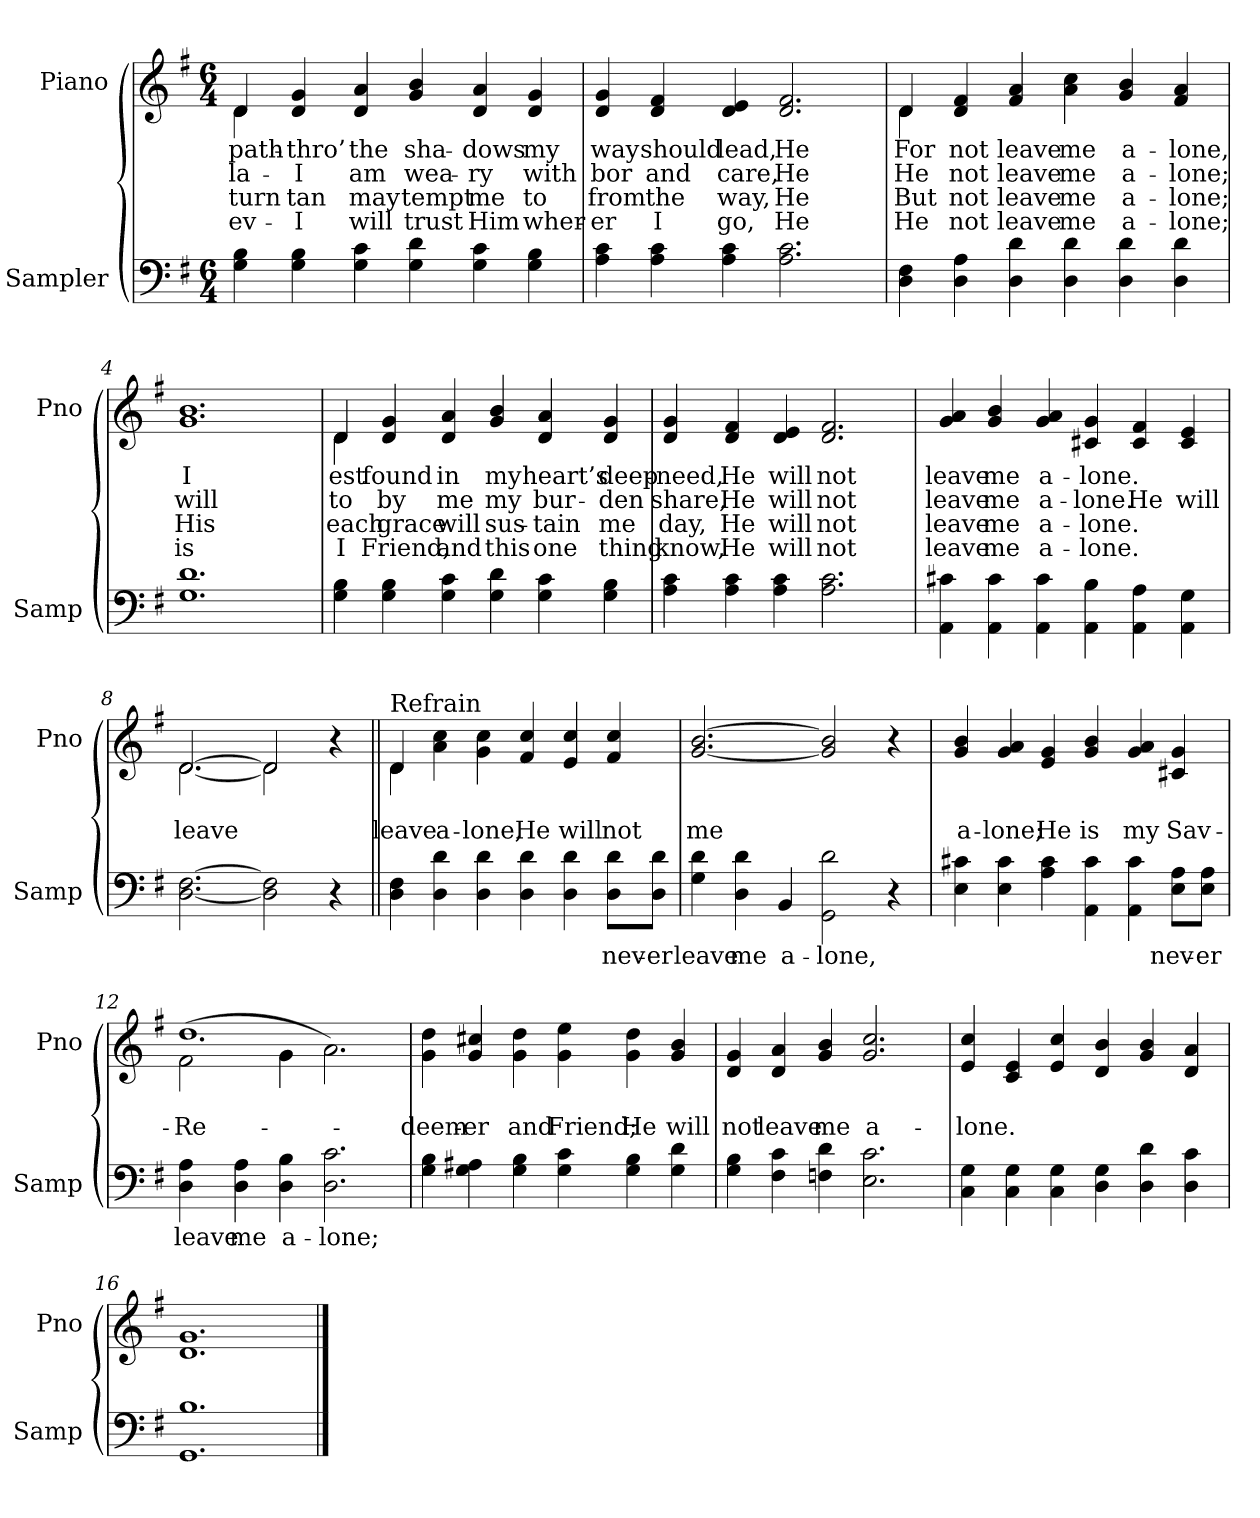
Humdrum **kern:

**kern	**text	**kern	**text	**text	**text	**text
*part2	*part2	*part1	*part1	*part1	*part1	*part1
*staff2	*staff2	*staff1	*staff1	*staff1	*staff1	*staff1
*I"Sampler	*	*I"Piano	*	*	*	*
*I'Samp	*	*I'Pno	*	*	*	*
*clefF4	*	*clefG2	*	*	*	*
*k[f#]	*	*k[f#]	*	*	*	*
*G:	*	*G:	*	*	*	*
*M6/4	*	*M6/4	*	*	*	*
=1	=1	=1	=1	=1	=1	=1
*	*	*^	*	*	*	*
4G 4B	.	4d/	4d	path-	la-	turn	-ev-
4G 4B	.	4d 4g	1ryy	thro’	I	-tan	I
4G 4c	.	4d 4a	.	the	am	may	will
4G 4d	.	4g 4b	.	sha-	wea-	tempt	trust
4G 4c	.	4d 4a	.	-dows	-ry	me	Him
4G 4B	.	4d 4g	4ryy	my	with	to	wher-
*	*	*v	*v	*	*	*	*
=2	=2	=2	=2	=2	=2	=2
4A 4c	.	4d 4g	-way	-bor	from	-er
4A 4c	.	4d 4f#	should	and	the	I
4A 4c	.	4d 4e	lead,	care,	way,	go,
2.A 2.c	.	2.d 2.f#	He	He	He	He
=3	=3	=3	=3	=3	=3	=3
*	*	*^	*	*	*	*
4D 4F#	.	4d/	4d	For	He	But	He
4D 4A	.	4d 4f#	1ryy	not	not	not	not
4D 4d	.	4f# 4a	.	leave	leave	leave	leave
4D 4d	.	4a 4cc	.	me	me	me	me
4D 4d	.	4g 4b	.	a-	a-	a-	a-
4D 4d	.	4f# 4a	4ryy	-lone,	-lone;	-lone;	-lone;
*	*	*v	*v	*	*	*	*
=4	=4	=4	=4	=4	=4	=4
1.G 1.d	.	1.g 1.b	I	will	His	is
=5	=5	=5	=5	=5	=5	=5
*	*	*^	*	*	*	*
4G 4B	.	4d/	4d	-est	to	each	I
4G 4B	.	4d 4g	1ryy	found	by	grace	Friend,
4G 4c	.	4d 4a	.	in	me	will	and
4G 4d	.	4g 4b	.	my	my	sus-	this
4G 4c	.	4d 4a	.	heart’s	bur-	-tain	one
4G 4B	.	4d 4g	4ryy	deep-	-den	me	thing
*	*	*v	*v	*	*	*	*
=6	=6	=6	=6	=6	=6	=6
4A 4c	.	4d 4g	need,	share,	day,	know,
4A 4c	.	4d 4f#	He	He	He	He
4A 4c	.	4d 4e	will	will	will	will
2.A 2.c	.	2.d 2.f#	not	not	not	not
=7	=7	=7	=7	=7	=7	=7
4AA 4c#X	.	4g 4a	leave	leave	leave	leave
4AA 4c#	.	4g 4b	me	me	me	me
4AA 4c#	.	4g 4a	a-	a-	a-	a-
4AA 4B	.	4c#X 4g	-lone.	-lone.	-lone.	-lone.
4AA 4A	.	4c# 4f#	.	He	.	.
4AA 4G	.	4c# 4e	.	will	.	.
=8	=8	=8	=8	=8	=8	=8
*	*	*^	*	*	*	*
[2.D [2.F#	.	[2.d/	[2.d	.	leave	.	.
2D] 2F#]	.	2d/]	2d]	.	.	.	.
4r	.	4r	4ryy	.	.	.	.
=9||	=9||	=9||	=9||	=9||	=9||	=9||	=9||
!	!	!LO:TX:t=Refrain	!	!	!	!	!
4D 4F#	.	4d/	4d	.	leave	.	.
4D 4d	.	4a 4cc	1ryy	.	a-	.	.
4D 4d	.	4g\ 4cc\	.	.	-lone,	.	.
4D 4d	.	4f# 4cc	.	.	He	.	.
4D 4d	.	4e 4cc	.	.	will	.	.
8D\ 8d\L	nev-	4f# 4cc	4ryy	.	not	.	.
8D\ 8d\J	-er	.	.	.	.	.	.
*	*	*v	*v	*	*	*	*
=10	=10	=10	=10	=10	=10	=10
4G 4d	leave	[2.g [2.b	.	me	.	.
4D 4d	me	.	.	.	.	.
4BB	a-	.	.	.	.	.
2GG 2d	-lone,	2g] 2b]	.	.	.	.
4r	.	4r	.	.	.	.
=11	=11	=11	=11	=11	=11	=11
4E 4c#X	.	4g 4b	.	a-	.	.
4E 4c#	.	4g 4a	.	-lone;	.	.
4A 4c#	.	4e 4g	.	He	.	.
4AA 4c#	.	4g 4b	.	is	.	.
4AA 4c#	.	4g 4a	.	my	.	.
8E\ 8A\L	nev-	4c#X 4g	.	Sav-	.	.
8E\ 8A\J	-er	.	.	.	.	.
=12	=12	=12	=12	=12	=12	=12
*	*	*^	*	*	*	*
4D 4A	leave	(2f#\	1.dd	.	Re-	.	.
4D 4A	me	.	.	.	.	.	.
4D 4B	a-	4g\	.	.	.	.	.
2.D 2.c	-lone;	2.a\)	.	.	.	.	.
*	*	*v	*v	*	*	*	*
=13	=13	=13	=13	=13	=13	=13
4G 4B	.	4g 4dd	.	-deem-	.	.
4G 4A#X	.	4g 4cc#X	.	-er	.	.
4G 4B	.	4g 4dd	.	and	.	.
4G 4c	.	4g 4ee	.	Friend;	.	.
4G 4B	.	4g 4dd	.	He	.	.
4G 4d	.	4g 4b	.	will	.	.
=14	=14	=14	=14	=14	=14	=14
4G 4B	.	4d 4g	.	not	.	.
4F# 4c	.	4d 4a	.	leave	.	.
4Fn 4d	.	4g 4b	.	me	.	.
2.E 2.c	.	2.g 2.cc	.	a-	.	.
=15	=15	=15	=15	=15	=15	=15
4C 4G	.	4e 4cc	.	-lone.	.	.
4C 4G	.	4c 4e	.	.	.	.
4C 4G	.	4e 4cc	.	.	.	.
4D 4G	.	4d 4b	.	.	.	.
4D 4d	.	4g 4b	.	.	.	.
4D 4c	.	4d 4a	.	.	.	.
=16	=16	=16	=16	=16	=16	=16
1.GG 1.B	.	1.d 1.g	.	.	.	.
==	==	==	==	==	==	==
*-	*-	*-	*-	*-	*-	*-
